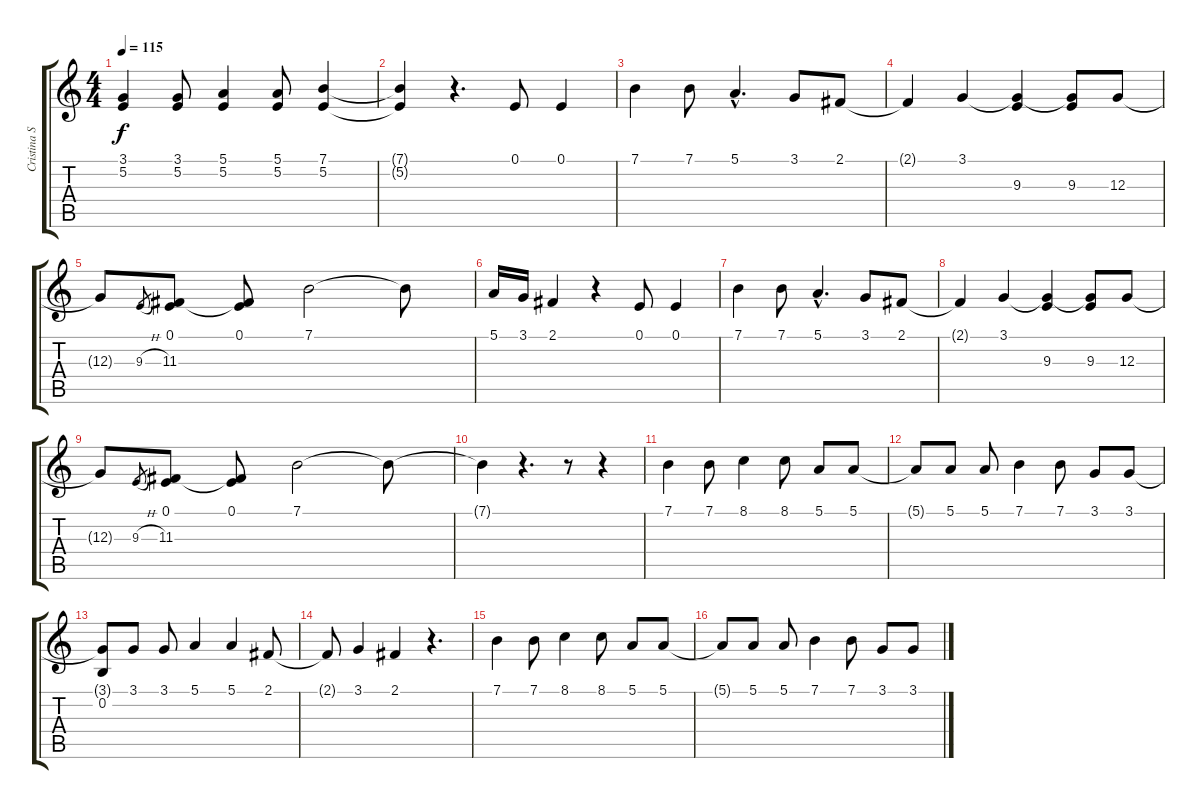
\track ("Cristina Scabbia / Andrea Ferro" "Cristina S") {instrument lead2sawtooth}
\staff {score tabs}
\tuning (E4 B3 G3 D3 A2 E2) {hide}
\ts (4 4)
\tempo 115
\clef g2
\ks c
(3.1 5.2).4{dy f} (3.1 5.2).8 (5.1 5.2).4 (5.1 5.2).8 (7.1 5.2).4 |
(7.1{t} 5.2{t}).4 r.4{d} 0.1.8 0.1.4 |
7.1.4 7.1.8 5.1{hac}.4{d} 3.1.8 2.1.8 |
2.1{t}.4 3.1.4 (3.1{t} 9.3).4 (3.1{t} 9.3).8 12.3.8 |
12.3{t}.8 9.3{h}.8{gr} (0.1 11.3).8 (0.1 11.3{t}).8 7.1.2 7.1{t}.8 |
5.1.16 3.1.16 2.1.4 r.4 0.1.8 0.1.4 |
7.1.4 7.1.8 5.1{hac}.4{d} 3.1.8 2.1.8 |
2.1{t}.4 3.1.4 (3.1{t} 9.3).4 (3.1{t} 9.3).8 12.3.8 |
12.3{t}.8 9.3{h}.8{gr} (0.1 11.3).8 (0.1 11.3{t}).8 7.1.2 7.1{t}.8 |
7.1{t}.4 r.4{d} r.8 r.4 |
7.1.4 7.1.8 8.1.4 8.1.8 5.1.8 5.1.8 |
5.1{t}.8 5.1.8 5.1.8 7.1.4 7.1.8 3.1.8 3.1.8 |
(3.1{t} 0.2).8 3.1.8 3.1.8 5.1.4 5.1.4 2.1.8 |
2.1{t}.8 3.1.4 2.1.4 r.4{d} |
7.1.4 7.1.8 8.1.4 8.1.8 5.1.8 5.1.8 |
5.1{t}.8 5.1.8 5.1.8 7.1.4 7.1.8 3.1.8 3.1.8
